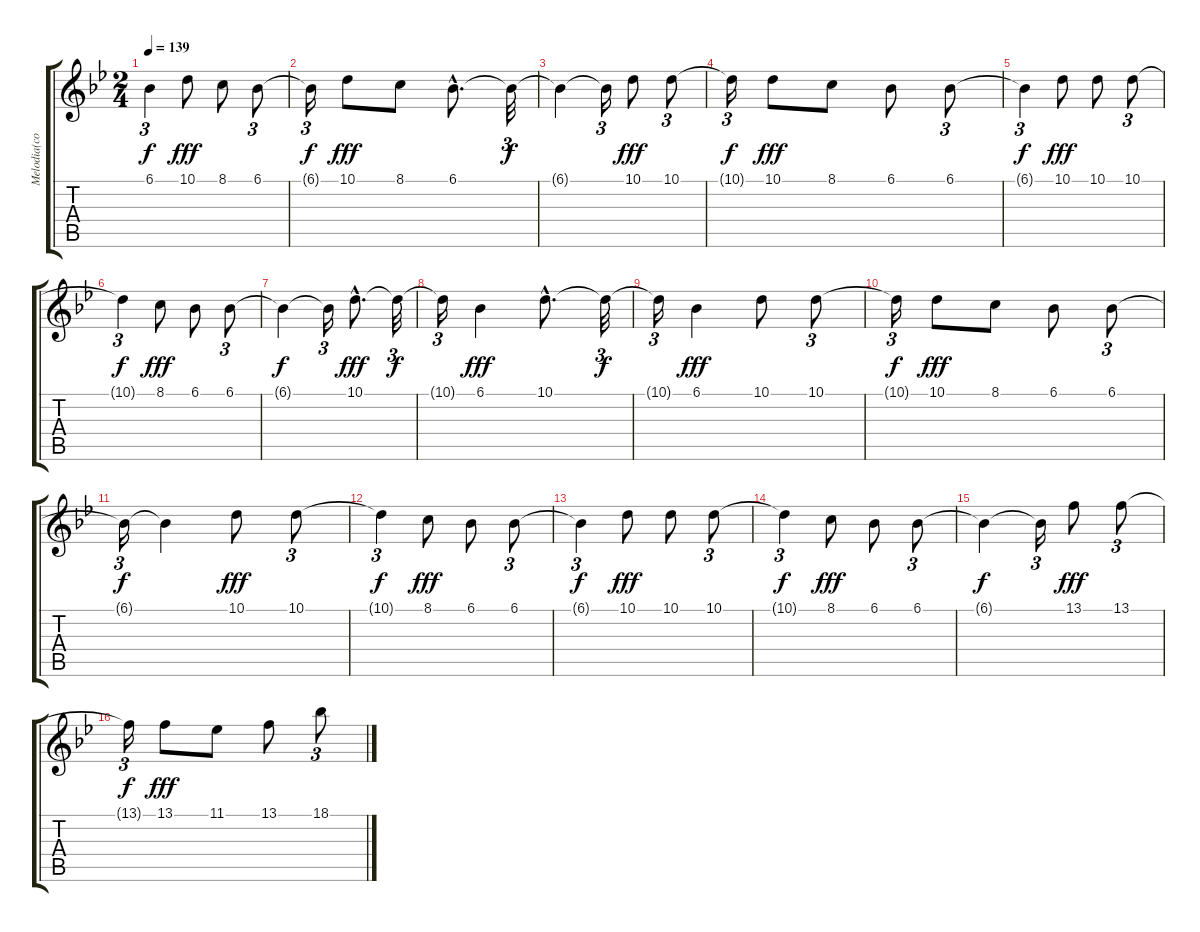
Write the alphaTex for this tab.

\track ("Melodia(com letra)" "Melodia(co") {instrument synthstrings1}
\staff {score tabs}
\tuning (E4 B3 G3 D3 A2 E2) {hide}
\ts (2 4)
\tempo 139
\clef g2
\ks bb
6.1{t}.4{tu (3 2) dy f} 10.1.8{dy fff} 8.1.8 6.1.8{tu (3 2)} |
6.1{t}.16{tu (3 2) dy f} 10.1.8{dy fff} 8.1.8 6.1{hac}.8{d} 6.1{t}.32{tu (3 2) dy f} |
6.1{t}.4 6.1{t}.16{tu (3 2)} 10.1.8{dy fff} 10.1.8{tu (3 2)} |
10.1{t}.16{tu (3 2) dy f} 10.1.8{dy fff} 8.1.8 6.1.8 6.1.8{tu (3 2)} |
6.1{t}.4{tu (3 2) dy f} 10.1.8{dy fff} 10.1.8 10.1.8{tu (3 2)} |
10.1{t}.4{tu (3 2) dy f} 8.1.8{dy fff} 6.1.8 6.1.8{tu (3 2)} |
6.1{t}.4{dy f} 6.1{t}.16{tu (3 2)} 10.1{hac}.8{d dy fff} 10.1{t}.32{tu (3 2) dy f} |
10.1{t}.16{tu (3 2)} 6.1.4{dy fff} 10.1{hac}.8{d} 10.1{t}.32{tu (3 2) dy f} |
10.1{t}.16{tu (3 2)} 6.1.4{dy fff} 10.1.8 10.1.8{tu (3 2)} |
10.1{t}.16{tu (3 2) dy f} 10.1.8{dy fff} 8.1.8 6.1.8 6.1.8{tu (3 2)} |
6.1{t}.16{tu (3 2) dy f} 6.1{t}.4 10.1.8{dy fff} 10.1.8{tu (3 2)} |
10.1{t}.4{tu (3 2) dy f} 8.1.8{dy fff} 6.1.8 6.1.8{tu (3 2)} |
6.1{t}.4{tu (3 2) dy f} 10.1.8{dy fff} 10.1.8 10.1.8{tu (3 2)} |
10.1{t}.4{tu (3 2) dy f} 8.1.8{dy fff} 6.1.8 6.1.8{tu (3 2)} |
6.1{t}.4{dy f} 6.1{t}.16{tu (3 2)} 13.1.8{dy fff} 13.1.8{tu (3 2)} |
13.1{t}.16{tu (3 2) dy f} 13.1.8{dy fff} 11.1.8 13.1.8 18.1.8{tu (3 2)}
